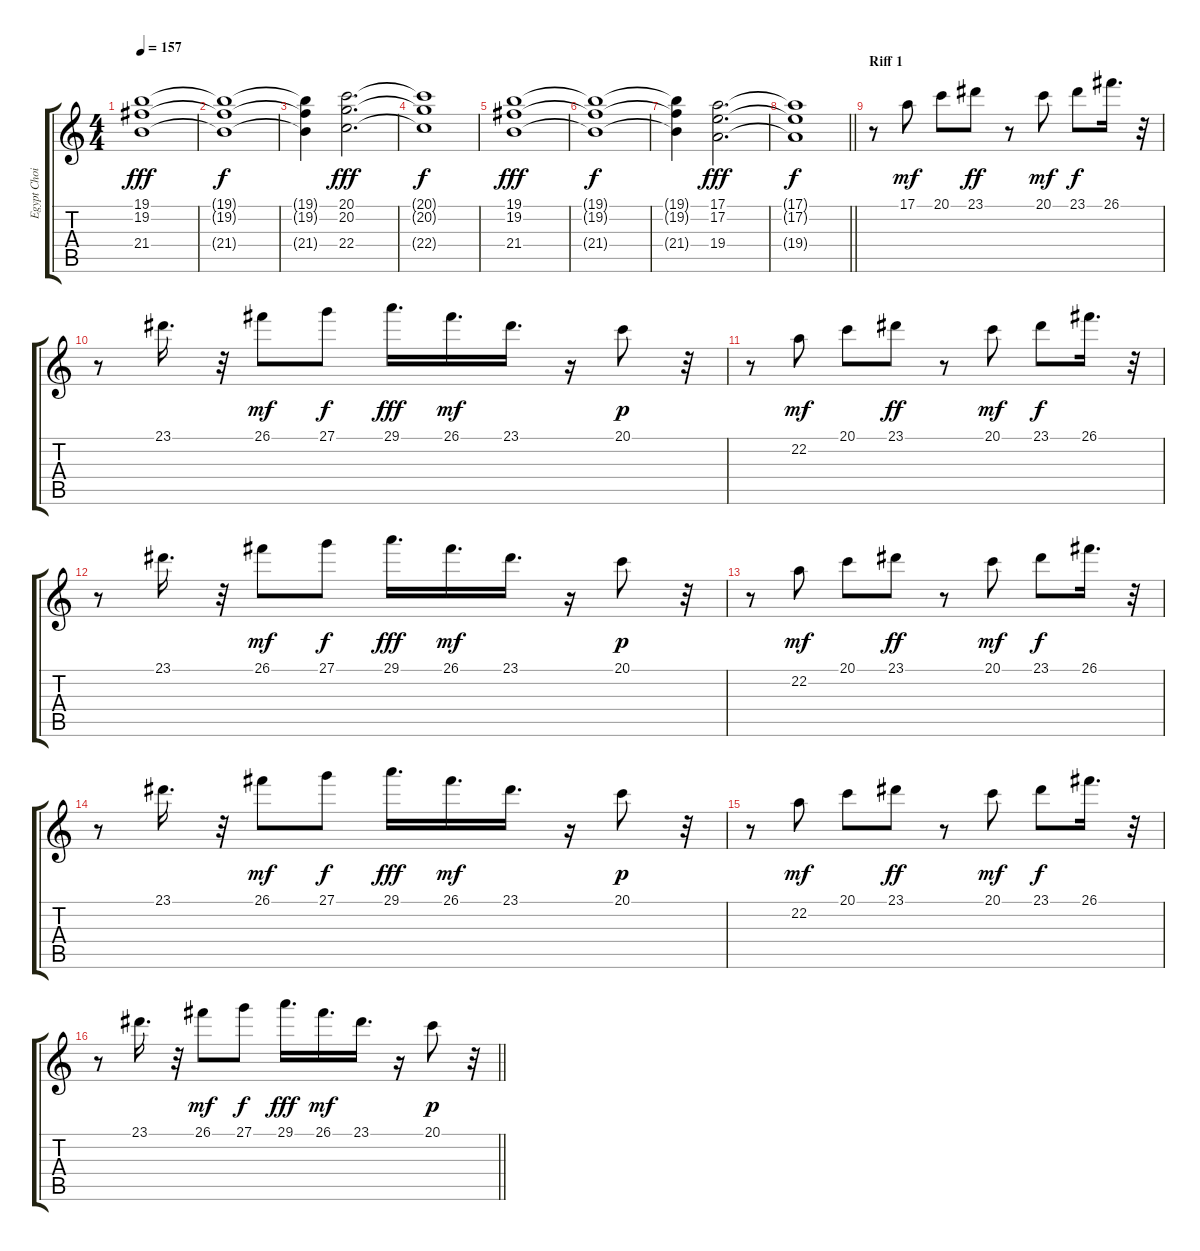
\track ("Egypt Choir" "Egypt Choi") {instrument pad4choir}
\staff {score tabs}
\tuning (E4 B3 G3 D3 A2 E2) {hide}
\ts (4 4)
\tempo 157
\clef g2
\ks c
(19.1 19.2 21.4).1{dy fff} |
(19.1{t} 19.2{t} 21.4{t}).1{dy f} |
(19.1{t} 19.2{t} 21.4{t}).4 (20.1 20.2 22.4).2{d dy fff} |
(20.1{t} 20.2{t} 22.4{t}).1{dy f} |
(19.1 19.2 21.4).1{dy fff} |
(19.1{t} 19.2{t} 21.4{t}).1{dy f} |
(19.1{t} 19.2{t} 21.4{t}).4 (17.1 17.2 19.4).2{d dy fff} |
\barLineRight lightlight
(17.1{t} 17.2{t} 19.4{t}).1{dy f} |
\section ("" "Riff 1")
r.8 17.1.8{dy mf} 20.1.8 23.1.8{dy ff} r.8 20.1.8{dy mf} 23.1.8{dy f} 26.1.16{d} r.32 |
r.8 23.1.16{d} r.32 26.1.8{dy mf} 27.1.8{dy f} 29.1.16{d dy fff} 26.1.16{d dy mf} 23.1.16{d} r.16 20.1.8{dy p} r.32 |
r.8 22.2.8{dy mf} 20.1.8 23.1.8{dy ff} r.8 20.1.8{dy mf} 23.1.8{dy f} 26.1.16{d} r.32 |
r.8 23.1.16{d} r.32 26.1.8{dy mf} 27.1.8{dy f} 29.1.16{d dy fff} 26.1.16{d dy mf} 23.1.16{d} r.16 20.1.8{dy p} r.32 |
r.8 22.2.8{dy mf} 20.1.8 23.1.8{dy ff} r.8 20.1.8{dy mf} 23.1.8{dy f} 26.1.16{d} r.32 |
r.8 23.1.16{d} r.32 26.1.8{dy mf} 27.1.8{dy f} 29.1.16{d dy fff} 26.1.16{d dy mf} 23.1.16{d} r.16 20.1.8{dy p} r.32 |
r.8 22.2.8{dy mf} 20.1.8 23.1.8{dy ff} r.8 20.1.8{dy mf} 23.1.8{dy f} 26.1.16{d} r.32 |
\barLineRight lightlight
r.8 23.1.16{d} r.32 26.1.8{dy mf} 27.1.8{dy f} 29.1.16{d dy fff} 26.1.16{d dy mf} 23.1.16{d} r.16 20.1.8{dy p} r.32
